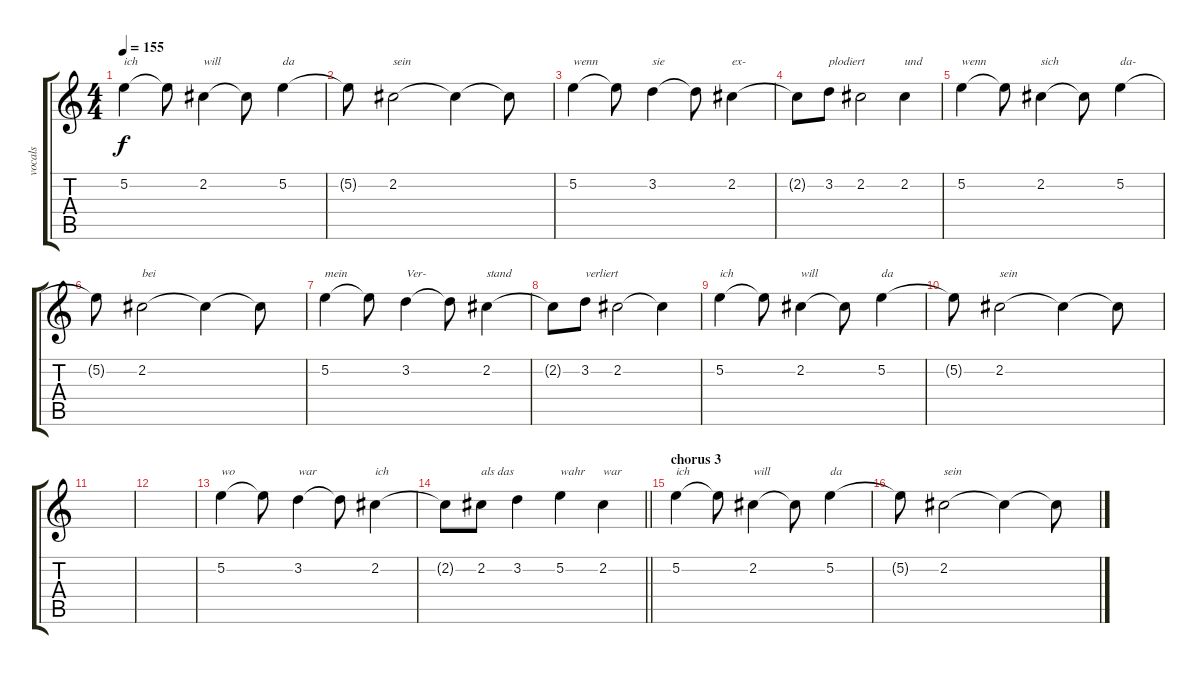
\track ("vocals" "vocals") {instrument electricguitarjazz}
\staff {score tabs}
\tuning (E4 B3 G3 D3 A2 E2) {hide}
\ts (4 4)
\tempo 155
\clef g2
\ks c
5.2.4{txt "ich" dy f} 5.2{t}.8 2.2.4{txt "will"} 2.2{t}.8 5.2.4{txt "da"} |
5.2{t}.8 2.2.2{txt "sein"} 2.2{t}.4 2.2{t}.8 |
5.2.4{txt "wenn"} 5.2{t}.8 3.2.4{txt "sie"} 3.2{t}.8 2.2.4{txt "ex-"} |
2.2{t}.8 3.2.8{txt "plodiert"} 2.2.2 2.2.4{txt "und"} |
5.2.4{txt "wenn"} 5.2{t}.8 2.2.4{txt "sich"} 2.2{t}.8 5.2.4{txt "da-"} |
5.2{t}.8 2.2.2{txt "bei"} 2.2{t}.4 2.2{t}.8 |
5.2.4{txt "mein"} 5.2{t}.8 3.2.4{txt "Ver-"} 3.2{t}.8 2.2.4{txt "stand"} |
2.2{t}.8 3.2.8{txt "verliert"} 2.2.2 2.2{t}.4 |
5.2.4{txt "ich"} 5.2{t}.8 2.2.4{txt "will"} 2.2{t}.8 5.2.4{txt "da"} |
5.2{t}.8 2.2.2{txt "sein"} 2.2{t}.4 2.2{t}.8 |
|
|
5.2.4{txt "wo"} 5.2{t}.8 3.2.4{txt "war"} 3.2{t}.8 2.2.4{txt "ich"} |
\barLineRight lightlight
2.2{t}.8 2.2.8{txt "als das"} 3.2.4 5.2.4{txt "wahr"} 2.2.4{txt "war"} |
\section ("" "chorus 3")
5.2.4{txt "ich"} 5.2{t}.8 2.2.4{txt "will"} 2.2{t}.8 5.2.4{txt "da"} |
5.2{t}.8 2.2.2{txt "sein"} 2.2{t}.4 2.2{t}.8
